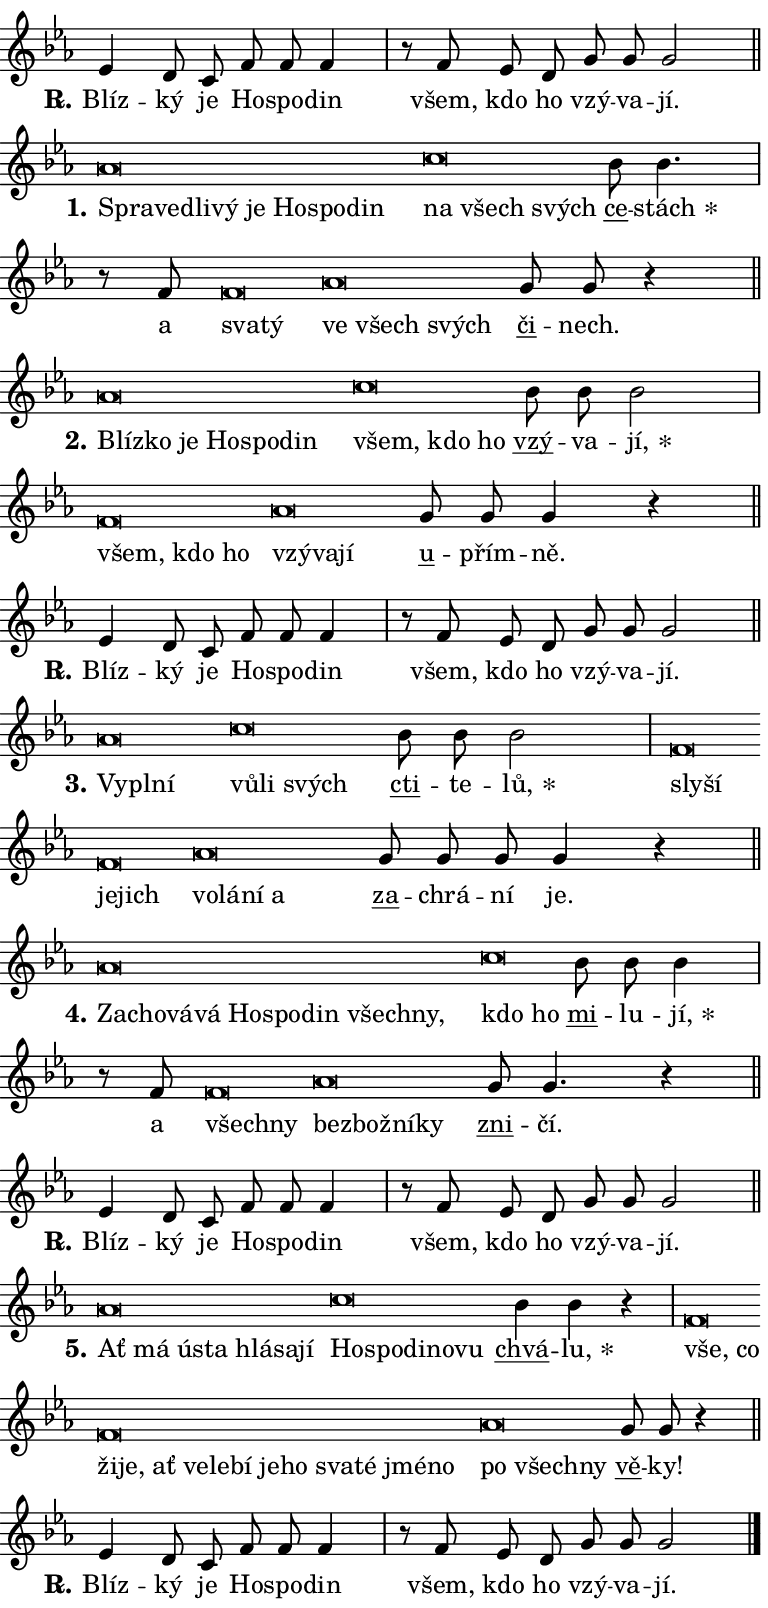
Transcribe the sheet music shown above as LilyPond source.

\version "2.24.0"
\header { tagline = "" }
\paper {
  indent = 0\cm
  top-margin = 0\cm
  right-margin = 0.13\cm % to fit lyric hyphens
  bottom-margin = 0\cm
  left-margin = 0\cm
  paper-width = 13\cm
  page-breaking = #ly:one-page-breaking
  system-system-spacing.basic-distance = #11
  score-system-spacing.basic-distance = #11
  ragged-last = ##f
}


%% Author: Thomas Morley
%% https://lists.gnu.org/archive/html/lilypond-user/2020-05/msg00002.html
#(define (line-position grob)
"Returns position of @var[grob} in current system:
   @code{'start}, if at first time-step
   @code{'end}, if at last time-step
   @code{'middle} otherwise
"
  (let* ((col (ly:item-get-column grob))
         (ln (ly:grob-object col 'left-neighbor))
         (rn (ly:grob-object col 'right-neighbor))
         (col-to-check-left (if (ly:grob? ln) ln col))
         (col-to-check-right (if (ly:grob? rn) rn col))
         (break-dir-left
           (and
             (ly:grob-property col-to-check-left 'non-musical #f)
             (ly:item-break-dir col-to-check-left)))
         (break-dir-right
           (and
             (ly:grob-property col-to-check-right 'non-musical #f)
             (ly:item-break-dir col-to-check-right))))
        (cond ((eqv? 1 break-dir-left) 'start)
              ((eqv? -1 break-dir-right) 'end)
              (else 'middle))))

#(define (tranparent-at-line-position vctor)
  (lambda (grob)
  "Relying on @code{line-position} select the relevant enry from @var{vctor}.
Used to determine transparency,"
    (case (line-position grob)
      ((end) (not (vector-ref vctor 0)))
      ((middle) (not (vector-ref vctor 1)))
      ((start) (not (vector-ref vctor 2))))))

noteHeadBreakVisibility =
#(define-music-function (break-visibility)(vector?)
"Makes @code{NoteHead}s transparent relying on @var{break-visibility}"
#{
  \override NoteHead.transparent =
    #(tranparent-at-line-position break-visibility)
#})

#(define delete-ledgers-for-transparent-note-heads
  (lambda (grob)
    "Reads whether a @code{NoteHead} is transparent.
If so this @code{NoteHead} is removed from @code{'note-heads} from
@var{grob}, which is supposed to be @code{LedgerLineSpanner}.
As a result ledgers are not printed for this @code{NoteHead}"
    (let* ((nhds-array (ly:grob-object grob 'note-heads))
           (nhds-list
             (if (ly:grob-array? nhds-array)
                 (ly:grob-array->list nhds-array)
                 '()))
           ;; Relies on the transparent-property being done before
           ;; Staff.LedgerLineSpanner.after-line-breaking is executed.
           ;; This is fragile ...
           (to-keep
             (remove
               (lambda (nhd)
                 (ly:grob-property nhd 'transparent #f))
               nhds-list)))
      ;; TODO find a better method to iterate over grob-arrays, similiar
      ;; to filter/remove etc for lists
      ;; For now rebuilt from scratch
      (set! (ly:grob-object grob 'note-heads)  '())
      (for-each
        (lambda (nhd)
          (ly:pointer-group-interface::add-grob grob 'note-heads nhd))
        to-keep))))

squashNotes = {
  \override NoteHead.X-extent = #'(-0.2 . 0.2)
  \override NoteHead.Y-extent = #'(-0.75 . 0)
  \override NoteHead.stencil =
    #(lambda (grob)
       (let ((pos (ly:grob-property grob 'staff-position)))
         (begin
           (if (< pos -7) (display "ERROR: Lower brevis then expected\n") (display ""))
           (if (<= pos -6) ly:text-interface::print ly:note-head::print))))
}
unSquashNotes = {
  \revert NoteHead.X-extent
  \revert NoteHead.Y-extent
  \revert NoteHead.stencil
}

hideNotes = \noteHeadBreakVisibility #begin-of-line-visible
unHideNotes = \noteHeadBreakVisibility #all-visible

% work-around for resetting accidentals
% https://lilypond.org/doc/v2.23/Documentation/notation/displaying-rhythms#unmetered-music
cadenzaMeasure = {
  \cadenzaOff
  \partial 1024 s1024
  \cadenzaOn
}

#(define-markup-command (accent layout props text) (markup?)
  "Underline accented syllable"
  (interpret-markup layout props
    #{\markup \override #'(offset . 4.3) \underline { #text }#}))

responsum = \markup \concat {
  "R" \hspace #-1.05 \path #0.1 #'((moveto 0 0.07) (lineto 0.9 0.8)) \hspace #0.05 "."
}

spaceSize = #0.6828661417322834 % exact space size for TeX Gyre Schola

\layout {
  \context {
    \Staff
    \remove "Time_signature_engraver"
    \override LedgerLineSpanner.after-line-breaking = #delete-ledgers-for-transparent-note-heads
  }
  \context {
    \Lyrics {
      \override LyricSpace.minimum-distance = \spaceSize
      \override LyricText.font-name = #"TeX Gyre Schola"
      \override LyricText.font-size = 1
      \override StanzaNumber.font-name = #"TeX Gyre Schola Bold"
      \override StanzaNumber.font-size = 1
    }
  }
  \context {
    \Score 
    \override NoteHead.text =
      #(lambda (grob) 
        (let ((pos (ly:grob-property grob 'staff-position)))
          #{\markup {
            \combine
              \halign #-0.55 \raise #(if (= pos -6) 0 0.5) \override #'(thickness . 2) \draw-line #'(3.2 . 0)
              \musicglyph "noteheads.sM1"
          }#}))
  }
}

% magnetic-lyrics.ily
%
%   written by
%     Jean Abou Samra <jean@abou-samra.fr>
%     Werner Lemberg <wl@gnu.org>
%
%   adapted by
%     Jiri Hon <jiri.hon@gmail.com>
%
% Version 2022-Apr-15

% https://www.mail-archive.com/lilypond-user@gnu.org/msg149350.html

#(define (Left_hyphen_pointer_engraver context)
   "Collect syllable-hyphen-syllable occurrences in lyrics and store
them in properties.  This engraver only looks to the left.  For
example, if the lyrics input is @code{foo -- bar}, it does the
following.

@itemize @bullet
@item
Set the @code{text} property of the @code{LyricHyphen} grob between
@q{foo} and @q{bar} to @code{foo}.

@item
Set the @code{left-hyphen} property of the @code{LyricText} grob with
text @q{foo} to the @code{LyricHyphen} grob between @q{foo} and
@q{bar}.
@end itemize

Use this auxiliary engraver in combination with the
@code{lyric-@/text::@/apply-@/magnetic-@/offset!} hook."
   (let ((hyphen #f)
         (text #f))
     (make-engraver
      (acknowledgers
       ((lyric-syllable-interface engraver grob source-engraver)
        (set! text grob)))
      (end-acknowledgers
       ((lyric-hyphen-interface engraver grob source-engraver)
        ;(when (not (grob::has-interface grob 'lyric-space-interface))
          (set! hyphen grob)));)
      ((stop-translation-timestep engraver)
       (when (and text hyphen)
         (ly:grob-set-object! text 'left-hyphen hyphen))
       (set! text #f)
       (set! hyphen #f)))))

#(define (lyric-text::apply-magnetic-offset! grob)
   "If the space between two syllables is less than the value in
property @code{LyricText@/.details@/.squash-threshold}, move the right
syllable to the left so that it gets concatenated with the left
syllable.

Use this function as a hook for
@code{LyricText@/.after-@/line-@/breaking} if the
@code{Left_@/hyphen_@/pointer_@/engraver} is active."
   (let ((hyphen (ly:grob-object grob 'left-hyphen #f)))
     (when hyphen
       (let ((left-text (ly:spanner-bound hyphen LEFT)))
         (when (grob::has-interface left-text 'lyric-syllable-interface)
           (let* ((common (ly:grob-common-refpoint grob left-text X))
                  (this-x-ext (ly:grob-extent grob common X))
                  (left-x-ext
                   (begin
                     ;; Trigger magnetism for left-text.
                     (ly:grob-property left-text 'after-line-breaking)
                     (ly:grob-extent left-text common X)))
                  ;; `delta` is the gap width between two syllables.
                  (delta (- (interval-start this-x-ext)
                            (interval-end left-x-ext)))
                  (details (ly:grob-property grob 'details))
                  (threshold (assoc-get 'squash-threshold details 0.2)))
             (when (< delta threshold)
               (let* (;; We have to manipulate the input text so that
                      ;; ligatures crossing syllable boundaries are not
                      ;; disabled.  For languages based on the Latin
                      ;; script this is essentially a beautification.
                      ;; However, for non-Western scripts it can be a
                      ;; necessity.
                      (lt (ly:grob-property left-text 'text))
                      (rt (ly:grob-property grob 'text))
                      (is-space (grob::has-interface hyphen 'lyric-space-interface))
                      (space (if is-space " " ""))
                      (extra-delta (if is-space spaceSize 0))
                      ;; Append new syllable.
                      (ltrt-space (if (and (string? lt) (string? rt))
                                (string-append lt space rt)
                                (make-concat-markup (list lt space rt))))
                      ;; Right-align `ltrt` to the right side.
                      (ltrt-space-markup (grob-interpret-markup
                               grob
                               (make-translate-markup
                                (cons (interval-length this-x-ext) 0)
                                (make-right-align-markup ltrt-space)))))
                 (begin
                   ;; Don't print `left-text`.
                   (ly:grob-set-property! left-text 'stencil #f)
                   ;; Set text and stencil (which holds all collected
                   ;; syllables so far) and shift it to the left.
                   (ly:grob-set-property! grob 'text ltrt-space)
                   (ly:grob-set-property! grob 'stencil ltrt-space-markup)
                   (ly:grob-translate-axis! grob (- (- delta extra-delta)) X))))))))))


#(define (lyric-hyphen::displace-bounds-first grob)
   ;; Make very sure this callback isn't triggered too early.
   (let ((left (ly:spanner-bound grob LEFT))
         (right (ly:spanner-bound grob RIGHT)))
     (ly:grob-property left 'after-line-breaking)
     (ly:grob-property right 'after-line-breaking)
     (ly:lyric-hyphen::print grob)))

squashThreshold = #0.4

\layout {
  \context {
    \Lyrics
    \consists #Left_hyphen_pointer_engraver
    \override LyricText.after-line-breaking =
      #lyric-text::apply-magnetic-offset!
    \override LyricHyphen.stencil = #lyric-hyphen::displace-bounds-first
    \override LyricText.details.squash-threshold = \squashThreshold
    \override LyricHyphen.minimum-distance = 0
    \override LyricHyphen.minimum-length = \squashThreshold
  }
}

squashText = \override LyricText.details.squash-threshold = 9999
unSquashText = \override LyricText.details.squash-threshold = \squashThreshold

leftText = \override LyricText.self-alignment-X = #LEFT
unLeftText = \revert LyricText.self-alignment-X

starOffset = #(lambda (grob) 
                (let ((x_offset (ly:self-alignment-interface::aligned-on-x-parent grob)))
                  (if (= x_offset 0) 0 (+ x_offset 1.2))))

star = #(define-music-function (syllable)(string?)
"Append star separator at the end of a syllable"
#{
  \once \override LyricText.X-offset = #starOffset
  \lyricmode { \markup {
    #syllable
    \override #'((font-name . "TeX Gyre Schola Bold")) \hspace #0.2 \lower #0.65 \larger "*"
  } }
#})

starAccent = #(define-music-function (syllable)(string?)
"Append star separator at the end of a syllable and make accent"
#{
  \once \override LyricText.X-offset = #starOffset
  \lyricmode { \markup {
    \accent #syllable
    \override #'((font-name . "TeX Gyre Schola Bold")) \hspace #0.2 \lower #0.65 \larger "*"
  } }
#})

breath = #(define-music-function (syllable)(string?)
"Append breathing indicator at the end of a syllable"
#{
  \lyricmode { \markup { #syllable "+" } }
#})

optionalBreath = #(define-music-function (syllable)(string?)
"Append optional breathing indicator at the end of a syllable"
#{
  \lyricmode { \markup { #syllable "(+)" } }
#})


\score {
    <<
        \new Voice = "melody" { \cadenzaOn \key es \major \relative { es'4 d8 c f f f4 \cadenzaMeasure \bar "|" r8 f es d \bar "" g g g2 \cadenzaMeasure \bar "||" \break } }
        \new Lyrics \lyricsto "melody" { \lyricmode { \set stanza = \responsum
Blíz -- ký je Ho -- spo -- din všem, kdo ho vzý -- va -- jí. } }
    >>
    \layout {}
}

\score {
    <<
        \new Voice = "melody" { \cadenzaOn \key es \major \relative { \squashNotes as'\breve*1/16 \hideNotes \breve*1/16 \bar "" \breve*1/16 \bar "" \breve*1/16 \bar "" \breve*1/16 \bar "" \breve*1/16 \bar "" \breve*1/16 \breve*1/16 \bar "" \unHideNotes \unSquashNotes \squashNotes c\breve*1/16 \hideNotes \breve*1/16 \breve*1/16 \bar "" \unHideNotes \unSquashNotes \bar "" bes8 bes4. \cadenzaMeasure \bar "|" r8 f8 \squashNotes f\breve*1/16 \hideNotes \breve*1/16 \bar "" \unHideNotes \unSquashNotes \squashNotes as\breve*1/16 \hideNotes \breve*1/16 \breve*1/16 \bar "" \unHideNotes \unSquashNotes \bar "" g8 g r4 \cadenzaMeasure \bar "||" \break } }
        \new Lyrics \lyricsto "melody" { \lyricmode { \set stanza = "1."
\leftText Spra -- \squashText ve -- dli -- vý je Ho -- spo -- din \unSquashText na \squashText všech svých \unLeftText \unSquashText \markup \accent ce -- \star stách a \leftText sva -- \squashText tý \unSquashText ve \squashText všech svých \unLeftText \unSquashText \markup \accent či -- nech. } }
    >>
    \layout {}
}

\score {
    <<
        \new Voice = "melody" { \cadenzaOn \key es \major \relative { \squashNotes as'\breve*1/16 \hideNotes \breve*1/16 \bar "" \breve*1/16 \bar "" \breve*1/16 \bar "" \breve*1/16 \breve*1/16 \bar "" \unHideNotes \unSquashNotes \squashNotes c\breve*1/16 \hideNotes \breve*1/16 \breve*1/16 \bar "" \unHideNotes \unSquashNotes \bar "" bes8 bes bes2 \cadenzaMeasure \bar "|" \squashNotes f\breve*1/16 \hideNotes \breve*1/16 \breve*1/16 \bar "" \unHideNotes \unSquashNotes \squashNotes as\breve*1/16 \hideNotes \breve*1/16 \breve*1/16 \bar "" \unHideNotes \unSquashNotes \bar "" g8 g g4 r \cadenzaMeasure \bar "||" \break } }
        \new Lyrics \lyricsto "melody" { \lyricmode { \set stanza = "2."
\leftText Blíz -- \squashText ko je Ho -- spo -- din \unSquashText všem, \squashText kdo ho \unLeftText \unSquashText \markup \accent vzý -- va -- \star jí, \leftText všem, \squashText kdo ho \unSquashText vzý -- \squashText va -- jí \unLeftText \unSquashText \markup \accent u -- přím -- ně. } }
    >>
    \layout {}
}

\score {
    <<
        \new Voice = "melody" { \cadenzaOn \key es \major \relative { es'4 d8 c f f f4 \cadenzaMeasure \bar "|" r8 f es d \bar "" g g g2 \cadenzaMeasure \bar "||" \break } }
        \new Lyrics \lyricsto "melody" { \lyricmode { \set stanza = \responsum
Blíz -- ký je Ho -- spo -- din všem, kdo ho vzý -- va -- jí. } }
    >>
    \layout {}
}

\score {
    <<
        \new Voice = "melody" { \cadenzaOn \key es \major \relative { \squashNotes as'\breve*1/16 \hideNotes \breve*1/16 \breve*1/16 \bar "" \unHideNotes \unSquashNotes \squashNotes c\breve*1/16 \hideNotes \breve*1/16 \breve*1/16 \bar "" \unHideNotes \unSquashNotes \bar "" bes8 bes bes2 \cadenzaMeasure \bar "|" \squashNotes f\breve*1/16 \hideNotes \breve*1/16 \bar "" \breve*1/16 \breve*1/16 \bar "" \unHideNotes \unSquashNotes \squashNotes as\breve*1/16 \hideNotes \breve*1/16 \bar "" \breve*1/16 \breve*1/16 \bar "" \unHideNotes \unSquashNotes \bar "" g8 g g g4 r \cadenzaMeasure \bar "||" \break } }
        \new Lyrics \lyricsto "melody" { \lyricmode { \set stanza = "3."
\leftText Vy -- \squashText pl -- ní \unSquashText vů -- \squashText li svých \unLeftText \unSquashText \markup \accent cti -- te -- \star lů, \leftText sly -- \squashText ší je -- jich \unSquashText vo -- \squashText lá -- ní a \unLeftText \unSquashText \markup \accent za -- chrá -- ní je. } }
    >>
    \layout {}
}

\score {
    <<
        \new Voice = "melody" { \cadenzaOn \key es \major \relative { \squashNotes as'\breve*1/16 \hideNotes \breve*1/16 \bar "" \breve*1/16 \bar "" \breve*1/16 \bar "" \breve*1/16 \bar "" \breve*1/16 \bar "" \breve*1/16 \bar "" \breve*1/16 \breve*1/16 \bar "" \unHideNotes \unSquashNotes \squashNotes c\breve*1/16 \hideNotes \breve*1/16 \bar "" \unHideNotes \unSquashNotes \bar "" bes8 bes bes4 \cadenzaMeasure \bar "|" r8 f8 \squashNotes f\breve*1/16 \hideNotes \breve*1/16 \bar "" \unHideNotes \unSquashNotes \squashNotes as\breve*1/16 \hideNotes \breve*1/16 \bar "" \breve*1/16 \breve*1/16 \bar "" \unHideNotes \unSquashNotes \bar "" g8 g4. r4 \cadenzaMeasure \bar "||" \break } }
        \new Lyrics \lyricsto "melody" { \lyricmode { \set stanza = "4."
\leftText Za -- \squashText cho -- vá -- vá Ho -- spo -- din všech -- ny, \unSquashText kdo \squashText ho \unLeftText \unSquashText \markup \accent mi -- lu -- \star jí, a \leftText všech -- \squashText ny \unSquashText bez -- \squashText bož -- ní -- ky \unLeftText \unSquashText \markup \accent zni -- čí. } }
    >>
    \layout {}
}

\score {
    <<
        \new Voice = "melody" { \cadenzaOn \key es \major \relative { es'4 d8 c f f f4 \cadenzaMeasure \bar "|" r8 f es d \bar "" g g g2 \cadenzaMeasure \bar "||" \break } }
        \new Lyrics \lyricsto "melody" { \lyricmode { \set stanza = \responsum
Blíz -- ký je Ho -- spo -- din všem, kdo ho vzý -- va -- jí. } }
    >>
    \layout {}
}

\score {
    <<
        \new Voice = "melody" { \cadenzaOn \key es \major \relative { \squashNotes as'\breve*1/16 \hideNotes \breve*1/16 \bar "" \breve*1/16 \bar "" \breve*1/16 \bar "" \breve*1/16 \bar "" \breve*1/16 \breve*1/16 \bar "" \unHideNotes \unSquashNotes \squashNotes c\breve*1/16 \hideNotes \breve*1/16 \bar "" \breve*1/16 \bar "" \breve*1/16 \breve*1/16 \bar "" \unHideNotes \unSquashNotes \bar "" bes4 bes r \cadenzaMeasure \bar "|" \squashNotes f\breve*1/16 \hideNotes \breve*1/16 \bar "" \breve*1/16 \bar "" \breve*1/16 \bar "" \breve*1/16 \bar "" \breve*1/16 \bar "" \breve*1/16 \bar "" \breve*1/16 \bar "" \breve*1/16 \bar "" \breve*1/16 \bar "" \breve*1/16 \bar "" \breve*1/16 \bar "" \breve*1/16 \breve*1/16 \bar "" \unHideNotes \unSquashNotes \squashNotes as\breve*1/16 \hideNotes \breve*1/16 \breve*1/16 \bar "" \unHideNotes \unSquashNotes \bar "" g8 g r4 \cadenzaMeasure \bar "||" \break } }
        \new Lyrics \lyricsto "melody" { \lyricmode { \set stanza = "5."
\leftText Ať \squashText má ú -- sta hlá -- sa -- jí \unSquashText Ho -- \squashText spo -- di -- no -- vu \unLeftText \unSquashText \markup \accent chvá -- \star lu, \leftText vše, \squashText co ži -- je, ať ve -- le -- bí je -- ho sva -- té jmé -- no \unSquashText po \squashText všech -- ny \unLeftText \unSquashText \markup \accent vě -- ky! } }
    >>
    \layout {}
}

\score {
    <<
        \new Voice = "melody" { \cadenzaOn \key es \major \relative { es'4 d8 c f f f4 \cadenzaMeasure \bar "|" r8 f es d \bar "" g g g2 \cadenzaMeasure \bar "||" \break } \bar "|." }
        \new Lyrics \lyricsto "melody" { \lyricmode { \set stanza = \responsum
Blíz -- ký je Ho -- spo -- din všem, kdo ho vzý -- va -- jí. } }
    >>
    \layout {}
}
